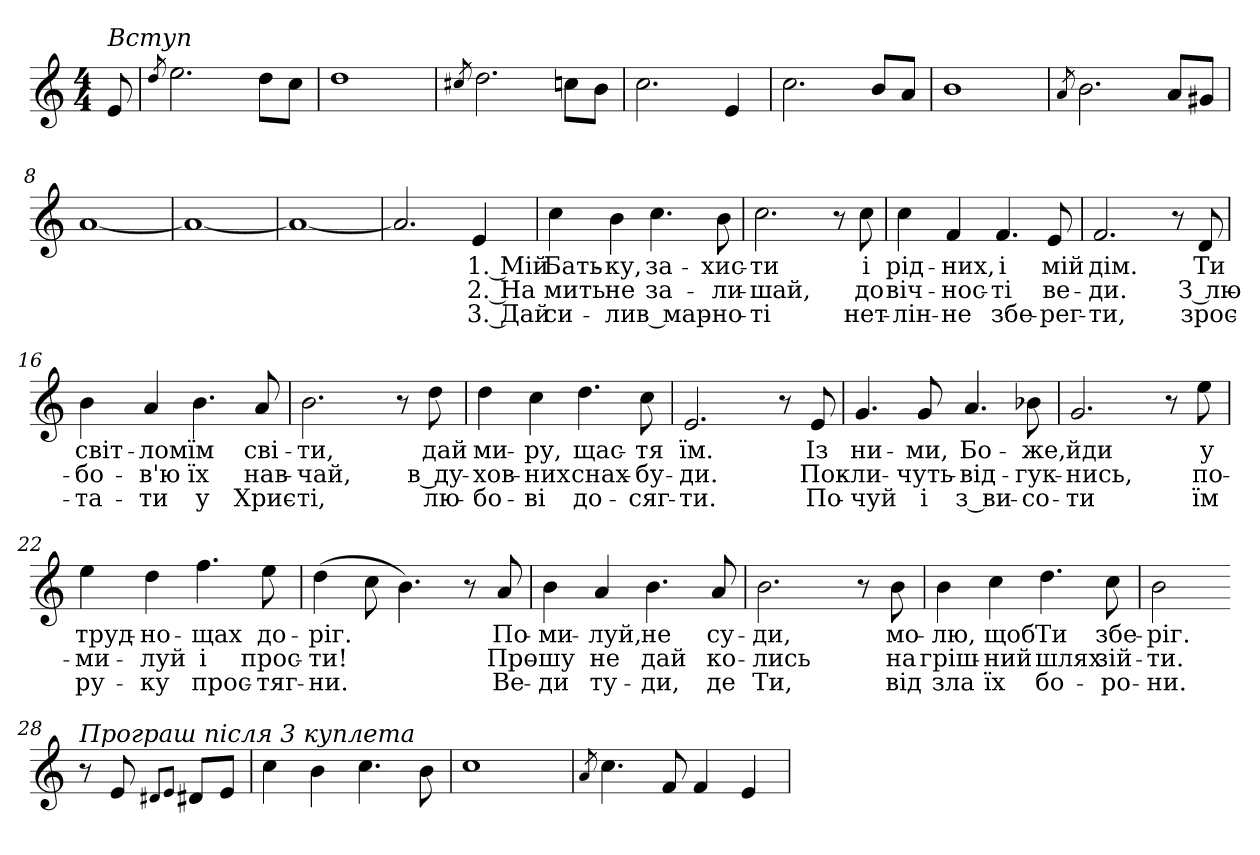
**kern	**text	**text	**text
*part1	*part1	*part1	*part1
*staff1	*staff1	*staff1	*staff1
!!LO:PB:g=z
*clefG2	*	*	*
*k[]	*	*	*
*C:	*	*	*
*M4/4	*	*	*
=	=	=	=
!LO:TX:a:i:t=Вступ	!	!	!
8ei/	.	.	.
=1	=1	=1	=1
8qddi/	.	.	.
2.eei\	.	.	.
8ddi\L	.	.	.
8cci\J	.	.	.
=2	=2	=2	=2
1ddi	.	.	.
=3	=3	=3	=3
8qcc#Xi/	.	.	.
2.ddi\	.	.	.
8ccni\L	.	.	.
8bi\J	.	.	.
=4	=4	=4	=4
2.cci\	.	.	.
4ei/	.	.	.
=5	=5	=5	=5
2.cci\	.	.	.
8bi/L	.	.	.
8ai/J	.	.	.
=6	=6	=6	=6
1bi	.	.	.
=7	=7	=7	=7
8qai/	.	.	.
2.bi\	.	.	.
8ai/L	.	.	.
8g#Xi/J	.	.	.
=8	=8	=8	=8
[<1ai	.	.	.
=9	=9	=9	=9
1ai_<	.	.	.
=10	=10	=10	=10
1ai_<	.	.	.
!!LO:LB:g=z
=11	=11	=11	=11
2.ai/]	.	.	.
!	!LO:LY:b:color=#000000	!LO:LY:b:color=#000000	!LO:LY:b:color=#000000
4ei/	1. Мій	2. На	3. Дай
=12	=12	=12	=12
!	!LO:LY:b:color=#000000	!LO:LY:b:color=#000000	!LO:LY:b:color=#000000
4cci\	Бать-	-мить	си-
!	!LO:LY:b:color=#000000	!LO:LY:b:color=#000000	!LO:LY:b:color=#000000
4bi\	-ку,	не	ли
!	!LO:LY:b:color=#000000	!LO:LY:b:color=#000000	!LO:LY:b:color=#000000
4.cci\	за-	-за-	-в мар-
!	!LO:LY:b:color=#000000	!LO:LY:b:color=#000000	!LO:LY:b:color=#000000
8bi\	-хис-	-ли-	-но-
=13	=13	=13	=13
!	!LO:LY:b:color=#000000	!LO:LY:b:color=#000000	!LO:LY:b:color=#000000
2.cci\	-ти	шай,	ті
8r	.	.	.
!	!LO:LY:b:color=#000000	!LO:LY:b:color=#000000	!LO:LY:b:color=#000000
8cci\	і	до	нет-
=14	=14	=14	=14
!	!LO:LY:b:color=#000000	!LO:LY:b:color=#000000	!LO:LY:b:color=#000000
4cci\	-рід-	-віч-	-лін-
!	!LO:LY:b:color=#000000	!LO:LY:b:color=#000000	!LO:LY:b:color=#000000
4fi/	-них,	нос-	-не
!	!LO:LY:b:color=#000000	!LO:LY:b:color=#000000	!LO:LY:b:color=#000000
4.fi/	і	ті	збе-
!	!LO:LY:b:color=#000000	!LO:LY:b:color=#000000	!LO:LY:b:color=#000000
8ei/	-мій	ве-	-рег-
!!LO:LB:g=z
=15	=15	=15	=15
!	!LO:LY:b:color=#000000	!LO:LY:b:color=#000000	!LO:LY:b:color=#000000
2.fi/	-дім.	ди.	ти,
8r	.	.	.
!	!LO:LY:b:color=#000000	!LO:LY:b:color=#000000	!LO:LY:b:color=#000000
8di/	Ти	З лю-	-зрос-
=16	=16	=16	=16
!	!LO:LY:b:color=#000000	!LO:LY:b:color=#000000	!LO:LY:b:color=#000000
4bi\	-світ-	-бо-	-та-
!	!LO:LY:b:color=#000000	!LO:LY:b:color=#000000	!LO:LY:b:color=#000000
4ai/	-лом	в'ю	ти
!	!LO:LY:b:color=#000000	!LO:LY:b:color=#000000	!LO:LY:b:color=#000000
4.bi\	їм	їх	у
!	!LO:LY:b:color=#000000	!LO:LY:b:color=#000000	!LO:LY:b:color=#000000
8ai/	сві-	-нав-	-Хрис-
=17	=17	=17	=17
!	!LO:LY:b:color=#000000	!LO:LY:b:color=#000000	!LO:LY:b:color=#000000
2.bi\	-ти,	чай,	ті,
8r	.	.	.
!	!LO:LY:b:color=#000000	!LO:LY:b:color=#000000	!LO:LY:b:color=#000000
8ddi\	дай	в ду-	-лю-
=18	=18	=18	=18
!	!LO:LY:b:color=#000000	!LO:LY:b:color=#000000	!LO:LY:b:color=#000000
4ddi\	-ми-	-хов-	-бо-
!	!LO:LY:b:color=#000000	!LO:LY:b:color=#000000	!LO:LY:b:color=#000000
4cci\	-ру,	них	ві
!	!LO:LY:b:color=#000000	!LO:LY:b:color=#000000	!LO:LY:b:color=#000000
4.ddi\	щас-	-снах-	-до-
!	!LO:LY:b:color=#000000	!LO:LY:b:color=#000000	!LO:LY:b:color=#000000
8cci\	-тя	бу-	-сяг-
=19	=19	=19	=19
!	!LO:LY:b:color=#000000	!LO:LY:b:color=#000000	!LO:LY:b:color=#000000
2.ei/	-їм.	ди.	ти.
8r	.	.	.
!	!LO:LY:b:color=#000000	!LO:LY:b:color=#000000	!LO:LY:b:color=#000000
8ei/	-Із	Пок-	-По-
=20	=20	=20	=20
!	!LO:LY:b:color=#000000	!LO:LY:b:color=#000000	!LO:LY:b:color=#000000
4.gi/	ни-	-ли-	-чуй
!	!LO:LY:b:color=#000000	!LO:LY:b:color=#000000	!LO:LY:b:color=#000000
8gi/	ми,	чуть-	-і
!	!LO:LY:b:color=#000000	!LO:LY:b:color=#000000	!LO:LY:b:color=#000000
4.ai/	Бо-	-від-	-з ви-
!	!LO:LY:b:color=#000000	!LO:LY:b:color=#000000	!LO:LY:b:color=#000000
8b-Xi\	-же,	гук-	-со-
!!LO:LB:g=z
=21	=21	=21	=21
!	!LO:LY:b:color=#000000	!LO:LY:b:color=#000000	!LO:LY:b:color=#000000
2.gi/	-йди	нись,	ти
8r	.	.	.
!	!LO:LY:b:color=#000000	!LO:LY:b:color=#000000	!LO:LY:b:color=#000000
8eei\	у	по-	-їм
=22	=22	=22	=22
!	!LO:LY:b:color=#000000	!LO:LY:b:color=#000000	!LO:LY:b:color=#000000
4eei\	труд-	-ми-	-ру-
!	!LO:LY:b:color=#000000	!LO:LY:b:color=#000000	!LO:LY:b:color=#000000
4ddi\	-но-	-луй	ку
!	!LO:LY:b:color=#000000	!LO:LY:b:color=#000000	!LO:LY:b:color=#000000
4.ffi\	щах	і	прос-
!	!LO:LY:b:color=#000000	!LO:LY:b:color=#000000	!LO:LY:b:color=#000000
8eei\	-до-	-прос-	-тяг-
=23	=23	=23	=23
!	!LO:LY:b:color=#000000	!LO:LY:b:color=#000000	!LO:LY:b:color=#000000
(4ddi\	-ріг.	ти!	ни.
8cci\	.	.	.
4.bi\)	.	.	.
8r	.	.	.
!	!LO:LY:b:color=#000000	!LO:LY:b:color=#000000	!LO:LY:b:color=#000000
8ai/	-По-	Про-	-Ве-
!!LO:LB:g=z
=24	=24	=24	=24
!	!LO:LY:b:color=#000000	!LO:LY:b:color=#000000	!LO:LY:b:color=#000000
4bi\	-ми-	-шу	ди
!	!LO:LY:b:color=#000000	!LO:LY:b:color=#000000	!LO:LY:b:color=#000000
4ai/	луй,	не	ту-
!	!LO:LY:b:color=#000000	!LO:LY:b:color=#000000	!LO:LY:b:color=#000000
4.bi\	-не	дай	ди,
!	!LO:LY:b:color=#000000	!LO:LY:b:color=#000000	!LO:LY:b:color=#000000
8ai/	су-	-ко-	-де
=25	=25	=25	=25
!	!LO:LY:b:color=#000000	!LO:LY:b:color=#000000	!LO:LY:b:color=#000000
2.bi\	ди,	лись	Ти,
8r	.	.	.
!	!LO:LY:b:color=#000000	!LO:LY:b:color=#000000	!LO:LY:b:color=#000000
8bi\	мо-	-на	від
=26	=26	=26	=26
!	!LO:LY:b:color=#000000	!LO:LY:b:color=#000000	!LO:LY:b:color=#000000
4bi\	лю,	гріш-	-зла
!	!LO:LY:b:color=#000000	!LO:LY:b:color=#000000	!LO:LY:b:color=#000000
4cci\	щоб	ний	їх
!	!LO:LY:b:color=#000000	!LO:LY:b:color=#000000	!LO:LY:b:color=#000000
4.ddi\	Ти	шлях	бо-
!	!LO:LY:b:color=#000000	!LO:LY:b:color=#000000	!LO:LY:b:color=#000000
8cci\	-збе-	-зій-	-ро-
=27	=27	=27	=27
!	!LO:LY:b:color=#000000	!LO:LY:b:color=#000000	!LO:LY:b:color=#000000
2bi\	-ріг.	ти.	ни.
!!LO:PB:g=z
=28-	=28-	=28-	=28-
!LO:TX:a:i:t=Програш після 3 куплета	!	!	!
8r	.	.	.
8ei/	.	.	.
8qd#Xi/L	.	.	.
8qei/J	.	.	.
8d#i/L	.	.	.
8ei/J	.	.	.
=29	=29	=29	=29
4cci\	.	.	.
4bi\	.	.	.
4.cci\	.	.	.
8bi\	.	.	.
=30	=30	=30	=30
1cci	.	.	.
=31	=31	=31	=31
8qai/	.	.	.
4.cci\	.	.	.
8fi/	.	.	.
4fi/	.	.	.
4ei/	.	.	.
=	=	=	=
*-	*-	*-	*-
